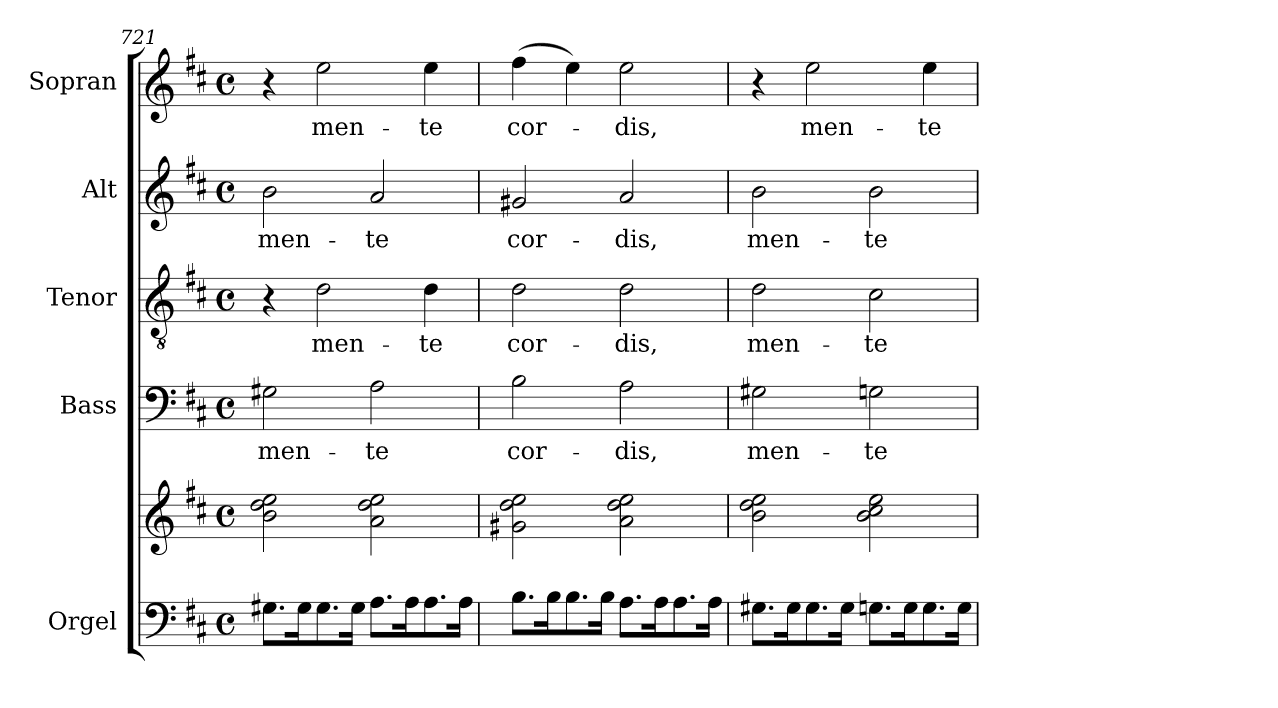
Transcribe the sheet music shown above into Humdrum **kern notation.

**kern	**kern	**kern	**text	**kern	**text	**kern	**text	**kern	**text
*part5	*part5	*part4	*part4	*part3	*part3	*part2	*part2	*part1	*part1
*staff6	*staff5	*staff4	*staff4	*staff3	*staff3	*staff2	*staff2	*staff1	*staff1
*I"Orgel	*	*I"Bass	*	*I"Tenor	*	*I"Alt	*	*I"Sopran	*
*I'Org.	*	*I'B.	*	*I'T.	*	*I'A.	*	*I'S.	*
*clefF4	*clefG2	*clefF4	*	*clefGv2	*	*clefG2	*	*clefG2	*
*k[f#c#]	*k[f#c#]	*k[f#c#]	*	*k[f#c#]	*	*k[f#c#]	*	*k[f#c#]	*
*D:	*D:	*D:	*	*D:	*	*D:	*	*D:	*
*M4/4	*M4/4	*M4/4	*	*M4/4	*	*M4/4	*	*M4/4	*
*met(c)	*met(c)	*met(c)	*	*met(c)	*	*met(c)	*	*met(c)	*
=721	=721	=721	=721	=721	=721	=721	=721	=721	=721
!	!	!	!LO:LY:b	!	!	!	!LO:LY:b	!	!
8.G#X\L	2b\ 2dd\ 2ee\	2G#X\	men-	4r	.	2b\	men-	4r	.
16G#\k	.	.	.	.	.	.	.	.	.
!	!	!	!	!	!LO:LY:b	!	!	!	!LO:LY:b
8.G#\	.	.	.	2d\	men-	.	.	2ee\	men-
16G#\Jk	.	.	.	.	.	.	.	.	.
!	!	!	!LO:LY:b	!	!	!	!LO:LY:b	!	!
8.A\L	2a\ 2dd\ 2ee\	2A\	-te	.	.	2a/	-te	.	.
16A\k	.	.	.	.	.	.	.	.	.
!	!	!	!	!	!LO:LY:b	!	!	!	!LO:LY:b
8.A\	.	.	.	4d\	-te	.	.	4ee\	-te
16A\Jk	.	.	.	.	.	.	.	.	.
=722	=722	=722	=722	=722	=722	=722	=722	=722	=722
!	!	!	!LO:LY:b	!	!LO:LY:b	!	!LO:LY:b	!	!LO:LY:b
8.B\L	2g#X\ 2dd\ 2ee\	2B\	cor-	2d\	cor-	2g#X/	cor-	(>4ff#\	cor-
16B\k	.	.	.	.	.	.	.	.	.
8.B\	.	.	.	.	.	.	.	4ee\)	.
16B\Jk	.	.	.	.	.	.	.	.	.
!	!	!	!LO:LY:b	!	!LO:LY:b	!	!LO:LY:b	!	!LO:LY:b
8.A\L	2a\ 2dd\ 2ee\	2A\	-dis,	2d\	-dis,	2a/	-dis,	2ee\	-dis,
16A\k	.	.	.	.	.	.	.	.	.
8.A\	.	.	.	.	.	.	.	.	.
16A\Jk	.	.	.	.	.	.	.	.	.
!!LO:PB:g=z
=723	=723	=723	=723	=723	=723	=723	=723	=723	=723
!	!	!	!LO:LY:b	!	!LO:LY:b	!	!LO:LY:b	!	!
8.G#X\L	2b\ 2dd\ 2ee\	2G#X\	men-	2d\	men-	2b\	men-	4r	.
16G#\k	.	.	.	.	.	.	.	.	.
!	!	!	!	!	!	!	!	!	!LO:LY:b
8.G#\	.	.	.	.	.	.	.	2ee\	men-
16G#\Jk	.	.	.	.	.	.	.	.	.
!	!	!	!LO:LY:b	!	!LO:LY:b	!	!LO:LY:b	!	!
8.Gn\L	2b\ 2cc#\ 2ee\	2Gn\	-te	2c#\	-te	2b\	-te	.	.
16G\k	.	.	.	.	.	.	.	.	.
!	!	!	!	!	!	!	!	!	!LO:LY:b
8.G\	.	.	.	.	.	.	.	4ee\	-te
16G\Jk	.	.	.	.	.	.	.	.	.
=	=	=	=	=	=	=	=	=	=
*-	*-	*-	*-	*-	*-	*-	*-	*-	*-
